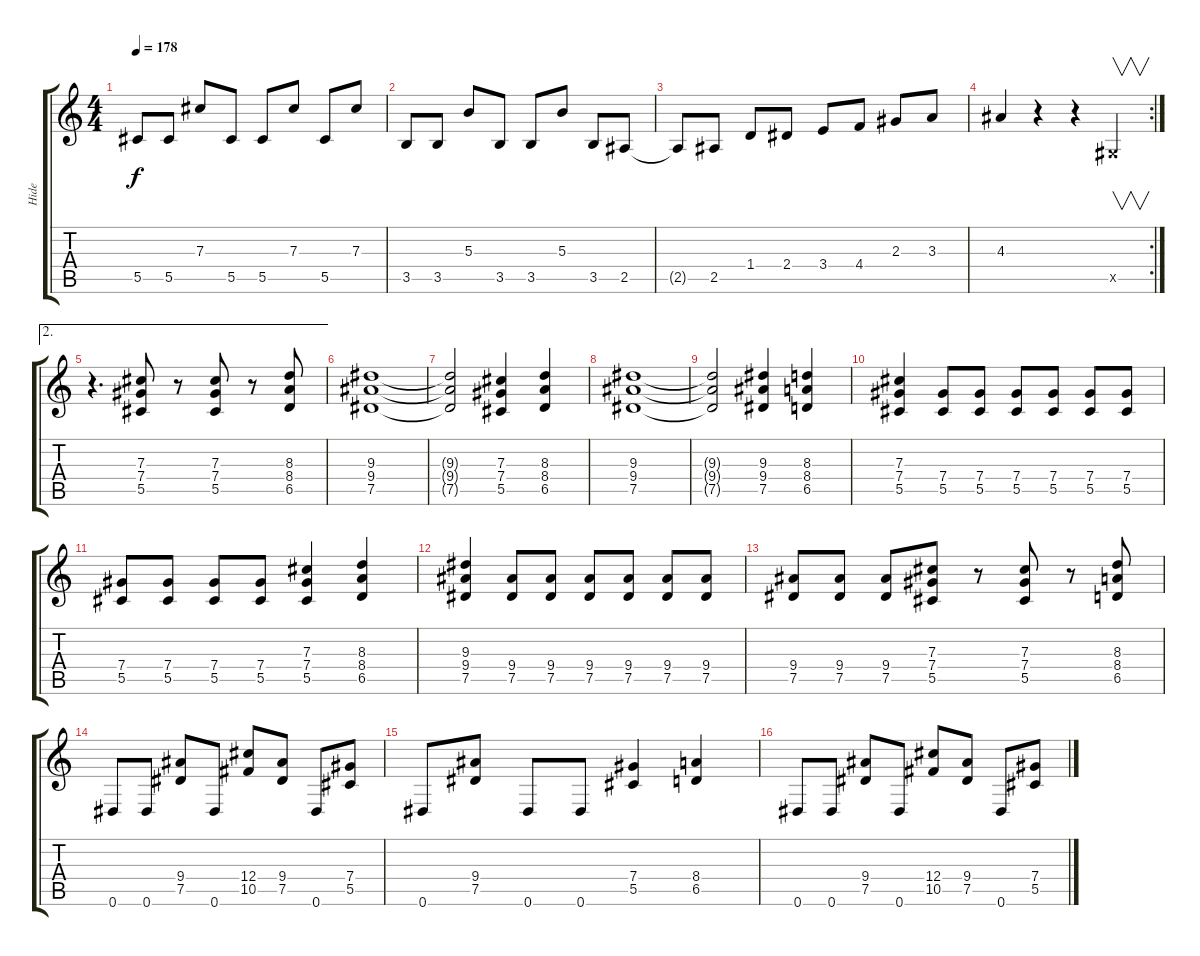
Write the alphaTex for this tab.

\track ("Hide" "Hide") {instrument distortionguitar}
\staff {score tabs}
\tuning (Eb4 Bb3 Gb3 Db3 Ab2 Eb2) {hide}
\ts (4 4)
\tempo 178
\clef g2
\ks c
5.5.8{dy f} 5.5.8 7.3.8 5.5.8 5.5.8 7.3.8 5.5.8 7.3.8 |
3.5.8 3.5.8 5.3.8 3.5.8 3.5.8 5.3.8 3.5.8 2.5.8 |
2.5{t}.8 2.5.8 1.4.8 2.4.8 3.4.8 4.4.8 2.3.8 3.3.8 |
\rc 2
4.3.4 r.4 r.4 0.5{x}.4{v} |
\ae 2
r.4{d} (7.3 7.4 5.5).8 r.8 (7.3 7.4 5.5).8 r.8 (8.3 8.4 6.5).8 |
(9.3 9.4 7.5).1 |
(9.3{t} 9.4{t} 7.5{t}).2 (7.3 7.4 5.5).4 (8.3 8.4 6.5).4 |
(9.3 9.4 7.5).1 |
(9.3{t} 9.4{t} 7.5{t}).2 (9.3 9.4 7.5).4 (8.3 8.4 6.5).4 |
(7.3 7.4 5.5).4 (7.4 5.5).8 (7.4 5.5).8 (7.4 5.5).8 (7.4 5.5).8 (7.4 5.5).8 (7.4 5.5).8 |
(7.4 5.5).8 (7.4 5.5).8 (7.4 5.5).8 (7.4 5.5).8 (7.3 7.4 5.5).4 (8.3 8.4 6.5).4 |
(9.3 9.4 7.5).4 (9.4 7.5).8 (9.4 7.5).8 (9.4 7.5).8 (9.4 7.5).8 (9.4 7.5).8 (9.4 7.5).8 |
(9.4 7.5).8 (9.4 7.5).8 (9.4 7.5).8 (7.3 7.4 5.5).8 r.8 (7.3 7.4 5.5).8 r.8 (8.3 8.4 6.5).8 |
0.6.8 0.6.8 (9.4 7.5).8 0.6.8 (12.4 10.5).8 (9.4 7.5).8 0.6.8 (7.4 5.5).8 |
0.6.8 (9.4 7.5).8 0.6.8 0.6.8 (7.4 5.5).4 (8.4 6.5).4 |
0.6.8 0.6.8 (9.4 7.5).8 0.6.8 (12.4 10.5).8 (9.4 7.5).8 0.6.8 (7.4 5.5).8
